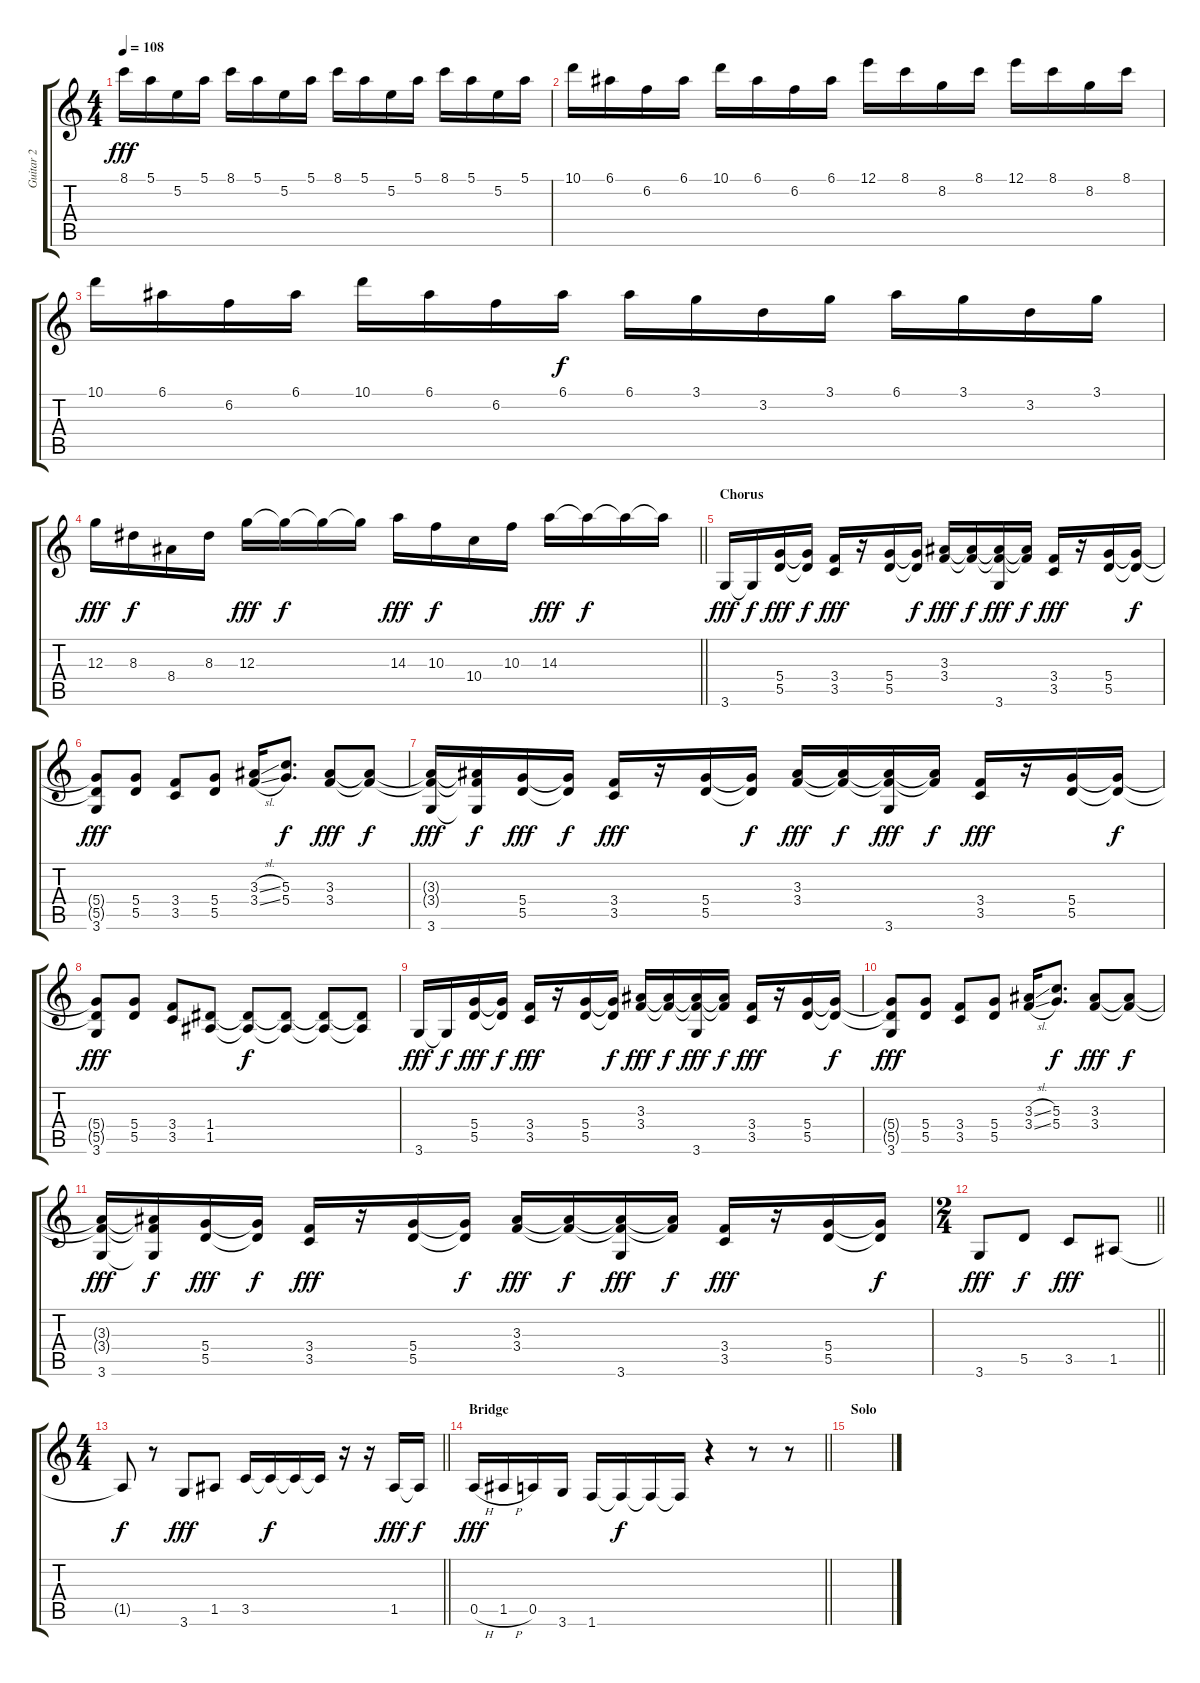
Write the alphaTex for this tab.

\track ("Guitar 2" "Guitar 2") {instrument overdrivenguitar}
\staff {score tabs}
\tuning (E4 B3 G3 D3 A2 E2) {hide}
\ts (4 4)
\tempo 108
\clef g2
\ks c
8.1.16{dy fff} 5.1.16 5.2.16 5.1.16 8.1.16 5.1.16 5.2.16 5.1.16 8.1.16 5.1.16 5.2.16 5.1.16 8.1.16 5.1.16 5.2.16 5.1.16 |
10.1.16 6.1.16 6.2.16 6.1.16 10.1.16 6.1.16 6.2.16 6.1.16 12.1.16 8.1.16 8.2.16 8.1.16 12.1.16 8.1.16 8.2.16 8.1.16 |
10.1.16 6.1.16 6.2.16 6.1.16 10.1.16 6.1.16 6.2.16 6.1.16{dy f} 6.1.16 3.1.16 3.2.16 3.1.16 6.1.16 3.1.16 3.2.16 3.1.16 |
\barLineRight lightlight
12.3.16{dy fff} 8.3.16{dy f} 8.4.16 8.3.16 12.3.16{dy fff} 12.3{t}.16{dy f} 12.3{t}.16 12.3{t}.16 14.3.16{dy fff} 10.3.16{dy f} 10.4.16 10.3.16 14.3.16{dy fff} 14.3{t}.16{dy f} 14.3{t}.16 14.3{t}.16 |
\section ("" "Chorus")
3.6.16{dy fff} 3.6{t}.16{dy f} (5.4 5.5).16{dy fff} (5.4{t} 5.5{t}).16{dy f} (3.4 3.5).16{dy fff} r.16 (5.4 5.5).16 (5.4{t} 5.5{t}).16{dy f} (3.3 3.4).16{dy fff} (3.3{t} 3.4{t}).16{dy f} (3.3{t} 3.4{t} 3.6).16{dy fff} (3.3{t} 3.4{t}).16{dy f} (3.4 3.5).16{dy fff} r.16 (5.4 5.5).16 (5.4{t} 5.5{t}).16{dy f} |
(5.4{t} 5.5{t} 3.6).8{dy fff} (5.4 5.5).8 (3.4 3.5).8 (5.4 5.5).8 (3.3{sl} 3.4{sl}).16 (5.3 5.4).8{d dy f} (3.3 3.4).8{dy fff} (3.3{t} 3.4{t}).8{dy f} |
(3.3{t} 3.4{t} 3.6).16{dy fff} (3.3{t} 3.4{t} 3.6{t}).16{dy f} (5.4 5.5).16{dy fff} (5.4{t} 5.5{t}).16{dy f} (3.4 3.5).16{dy fff} r.16 (5.4 5.5).16 (5.4{t} 5.5{t}).16{dy f} (3.3 3.4).16{dy fff} (3.3{t} 3.4{t}).16{dy f} (3.3{t} 3.4{t} 3.6).16{dy fff} (3.3{t} 3.4{t}).16{dy f} (3.4 3.5).16{dy fff} r.16 (5.4 5.5).16 (5.4{t} 5.5{t}).16{dy f} |
(5.4{t} 5.5{t} 3.6).8{dy fff} (5.4 5.5).8 (3.4 3.5).8 (1.4 1.5).8 (1.4{t} 1.5{t}).8{dy f} (1.4{t} 1.5{t}).8 (1.4{t} 1.5{t}).8 (1.4{t} 1.5{t}).8 |
3.6.16{dy fff} 3.6{t}.16{dy f} (5.4 5.5).16{dy fff} (5.4{t} 5.5{t}).16{dy f} (3.4 3.5).16{dy fff} r.16 (5.4 5.5).16 (5.4{t} 5.5{t}).16{dy f} (3.3 3.4).16{dy fff} (3.3{t} 3.4{t}).16{dy f} (3.3{t} 3.4{t} 3.6).16{dy fff} (3.3{t} 3.4{t}).16{dy f} (3.4 3.5).16{dy fff} r.16 (5.4 5.5).16 (5.4{t} 5.5{t}).16{dy f} |
(5.4{t} 5.5{t} 3.6).8{dy fff} (5.4 5.5).8 (3.4 3.5).8 (5.4 5.5).8 (3.3{sl} 3.4{sl}).16 (5.3 5.4).8{d dy f} (3.3 3.4).8{dy fff} (3.3{t} 3.4{t}).8{dy f} |
(3.3{t} 3.4{t} 3.6).16{dy fff} (3.3{t} 3.4{t} 3.6{t}).16{dy f} (5.4 5.5).16{dy fff} (5.4{t} 5.5{t}).16{dy f} (3.4 3.5).16{dy fff} r.16 (5.4 5.5).16 (5.4{t} 5.5{t}).16{dy f} (3.3 3.4).16{dy fff} (3.3{t} 3.4{t}).16{dy f} (3.3{t} 3.4{t} 3.6).16{dy fff} (3.3{t} 3.4{t}).16{dy f} (3.4 3.5).16{dy fff} r.16 (5.4 5.5).16 (5.4{t} 5.5{t}).16{dy f} |
\ts (2 4)
\barLineRight lightlight
3.6.8{dy fff} 5.5.8{dy f} 3.5.8{dy fff} 1.5.8 |
\ts (4 4)
\barLineRight lightlight
1.5{t}.8{dy f} r.8 3.6.8{dy fff} 1.5.8 3.5.16 3.5{t}.16{dy f} 3.5{t}.16 3.5{t}.16 r.16 r.16 1.5.16{dy fff} 1.5{t}.16{dy f} |
\section ("" "Bridge")
\barLineRight lightlight
0.5{h}.16{dy fff} 1.5{h}.16 0.5.16 3.6.16 1.6.16 1.6{t}.16{dy f} 1.6{t}.16 1.6{t}.16 r.4 r.8 r.8 |
\section ("" "Solo")
